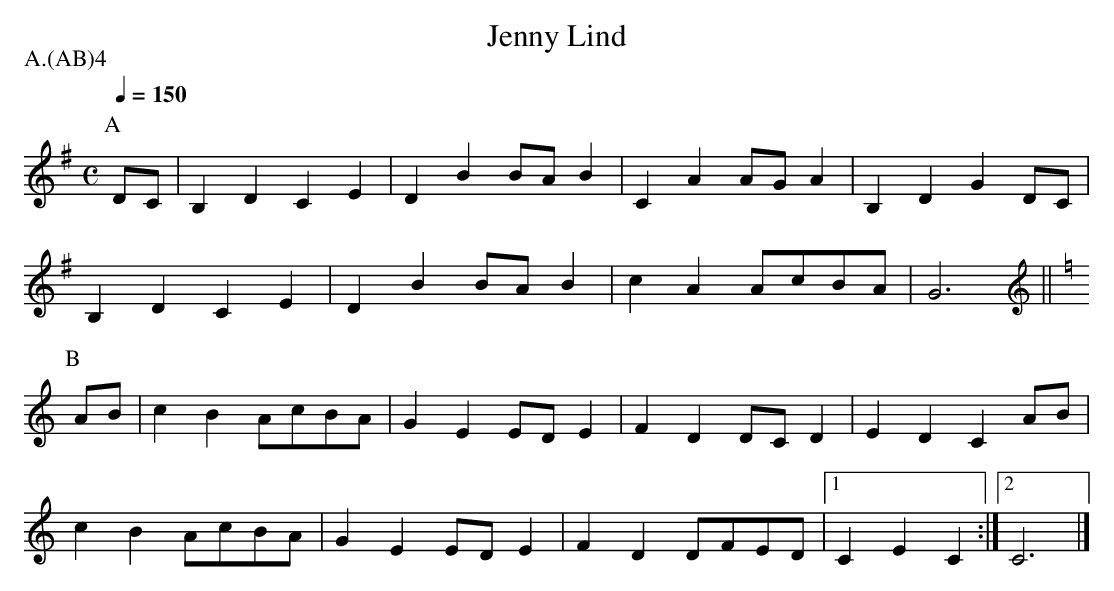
X:1
T:Jenny Lind
P:A.(AB)4
M:C
K:Gmaj clef=treble
L:1/4
Q:1/4=150
P:A
D/2C/2 |\
B, D C E | D B B/2A/2 B | C A A/2G/2 A | B, D G D/2C/2 |
B, D C E | D B B/2A/2 B | c A A/2c/2B/2A/2 | G3 ||
K:Cmaj clef=treble
P:B
A/2B/2 |\
c B A/2c/2B/2A/2 | G E E/2D/2 E | F D D/2C/2 D | E D C A/2B/2 |
c B A/2c/2B/2A/2 | G E E/2D/2 E | F D D/2F/2E/2D/2 |\
 [1 C E C :|  [2 C3 |]
